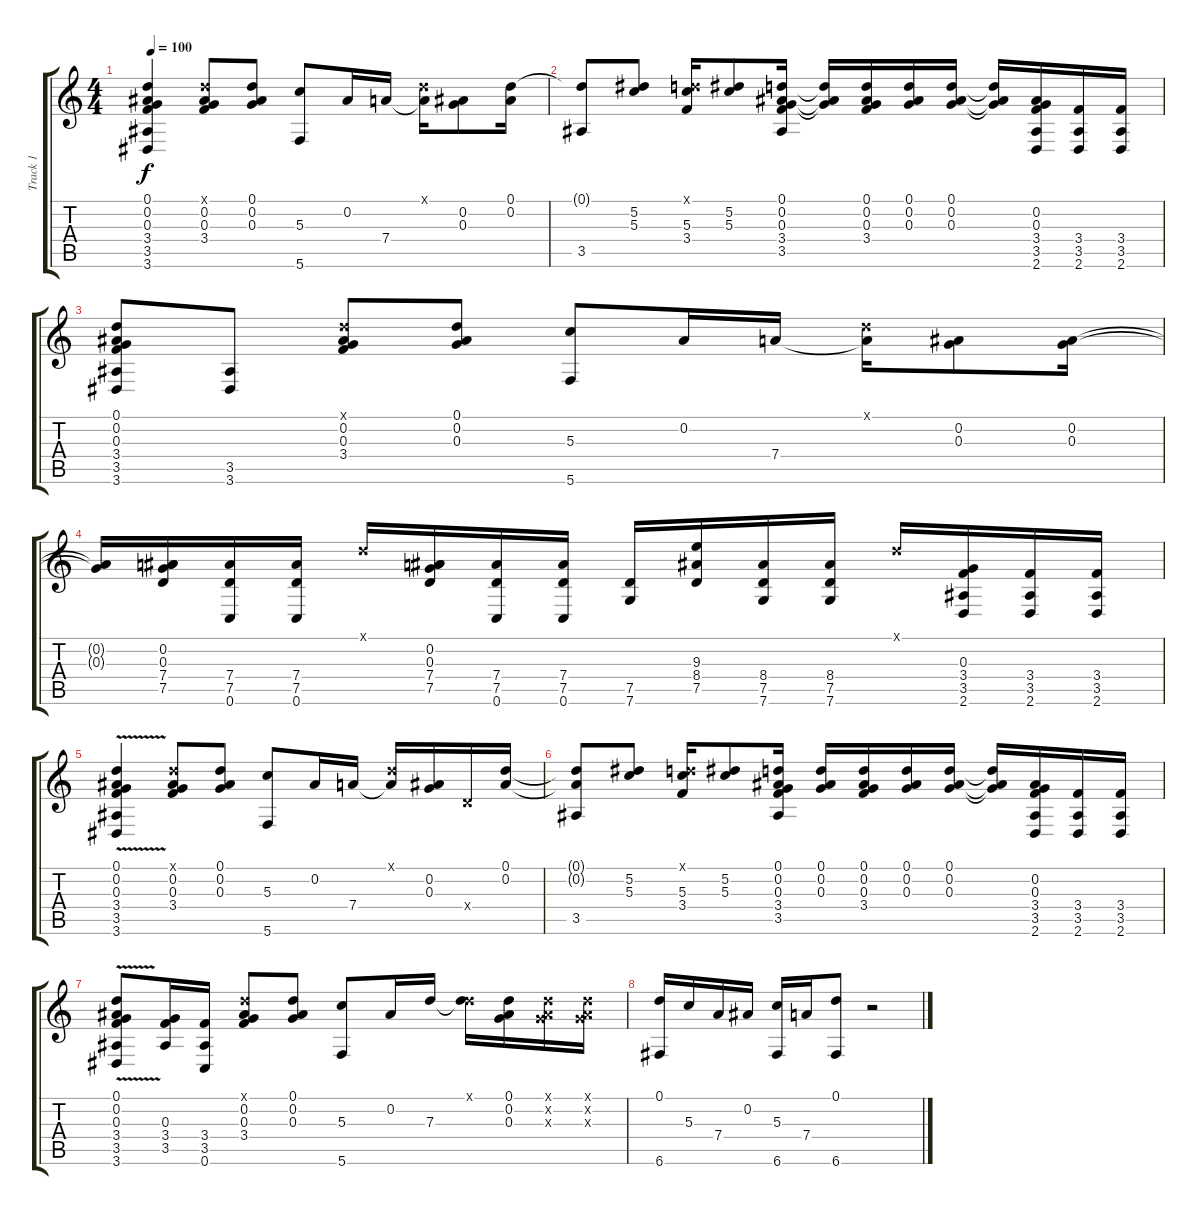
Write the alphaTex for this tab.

\track ("Track 1" "Track 1") {instrument acousticguitarsteel}
\staff {score tabs}
\tuning (D4 Bb3 G3 D3 G2 C2) {hide}
\ts (4 4)
\tempo 100
\clef g2
\ks c
(0.1 0.2 0.3 3.4 3.5 3.6).4{dy f} (0.1{x} 0.2 0.3 3.4).8 (0.1 0.2 0.3).8 (5.3 5.6).8 0.2.16 7.4.16 (0.1{x} 7.4{t}).16 (0.2 0.3).8 (0.1 0.2).16 |
(0.1{t} 3.5).8 (5.2 5.3).8 (0.1{x} 5.3 3.4).16 (5.2 5.3).8 (0.1 0.2 0.3 3.4 3.5).16 (0.1{t} 0.2{t} 0.3{t}).16 (0.1 0.2 0.3 3.4).16 (0.1 0.2 0.3).16 (0.1 0.2 0.3).16 (0.1{t} 0.2{t} 0.3{t}).16 (0.2 0.3 3.4 3.5 2.6).16 (3.4 3.5 2.6).16 (3.4 3.5 2.6).16 |
(0.1 0.2 0.3 3.4 3.5 3.6).8 (3.5 3.6).8 (0.1{x} 0.2 0.3 3.4).8 (0.1 0.2 0.3).8 (5.3 5.6).8 0.2.16 7.4.16 (0.1{x} 7.4{t}).16 (0.2 0.3).8 (0.2 0.3).16 |
(0.2{t} 0.3{t}).16 (0.2 0.3 7.4 7.5).16 (7.4 7.5 0.6).16 (7.4 7.5 0.6).16 0.1{x}.16 (0.2 0.3 7.4 7.5).16 (7.4 7.5 0.6).16 (7.4 7.5 0.6).16 (7.5 7.6).16 (9.3 8.4 7.5).16 (8.4 7.5 7.6).16 (8.4 7.5 7.6).16 0.1{x}.16 (0.3 3.4 3.5 2.6).16 (3.4 3.5 2.6).16 (3.4 3.5 2.6).16 |
(0.1{v} 0.2 0.3 3.4 3.5 3.6).4 (0.1{x} 0.2 0.3 3.4).8 (0.1 0.2 0.3).8 (5.3 5.6).8 0.2.16 7.4.16 (0.1{x} 7.4{t}).16 (0.2 0.3).16 0.4{x}.16 (0.1 0.2).16 |
(0.1{t} 0.2{t} 3.5).8 (5.2 5.3).8 (0.1{x} 5.3 3.4).16 (5.2 5.3).8 (0.1 0.2 0.3 3.4 3.5).16 (0.1 0.2 0.3).16 (0.1 0.2 0.3 3.4).16 (0.1 0.2 0.3).16 (0.1 0.2 0.3).16 (0.1{t} 0.2{t} 0.3{t}).16 (0.2 0.3 3.4 3.5 2.6).16 (3.4 3.5 2.6).16 (3.4 3.5 2.6).16 |
(0.1 0.2 0.3 3.4 3.5 3.6{v}).8 (0.3 3.4 3.5).16 (3.4 3.5 0.6).16 (0.1{x} 0.2 0.3 3.4).8 (0.1 0.2 0.3).8 (5.3 5.6).8 0.2.16 7.3.16 (0.1{x} 7.3{t}).16 (0.1 0.2 0.3).16 (0.1{x} 0.2{x} 0.3{x}).16 (0.1{x} 0.2{x} 0.3{x}).16 |
(0.1 6.6).16 5.3.16 7.4.16 0.2.16 (5.3 6.6).16 7.4.16 (0.1 6.6).8 r.2
